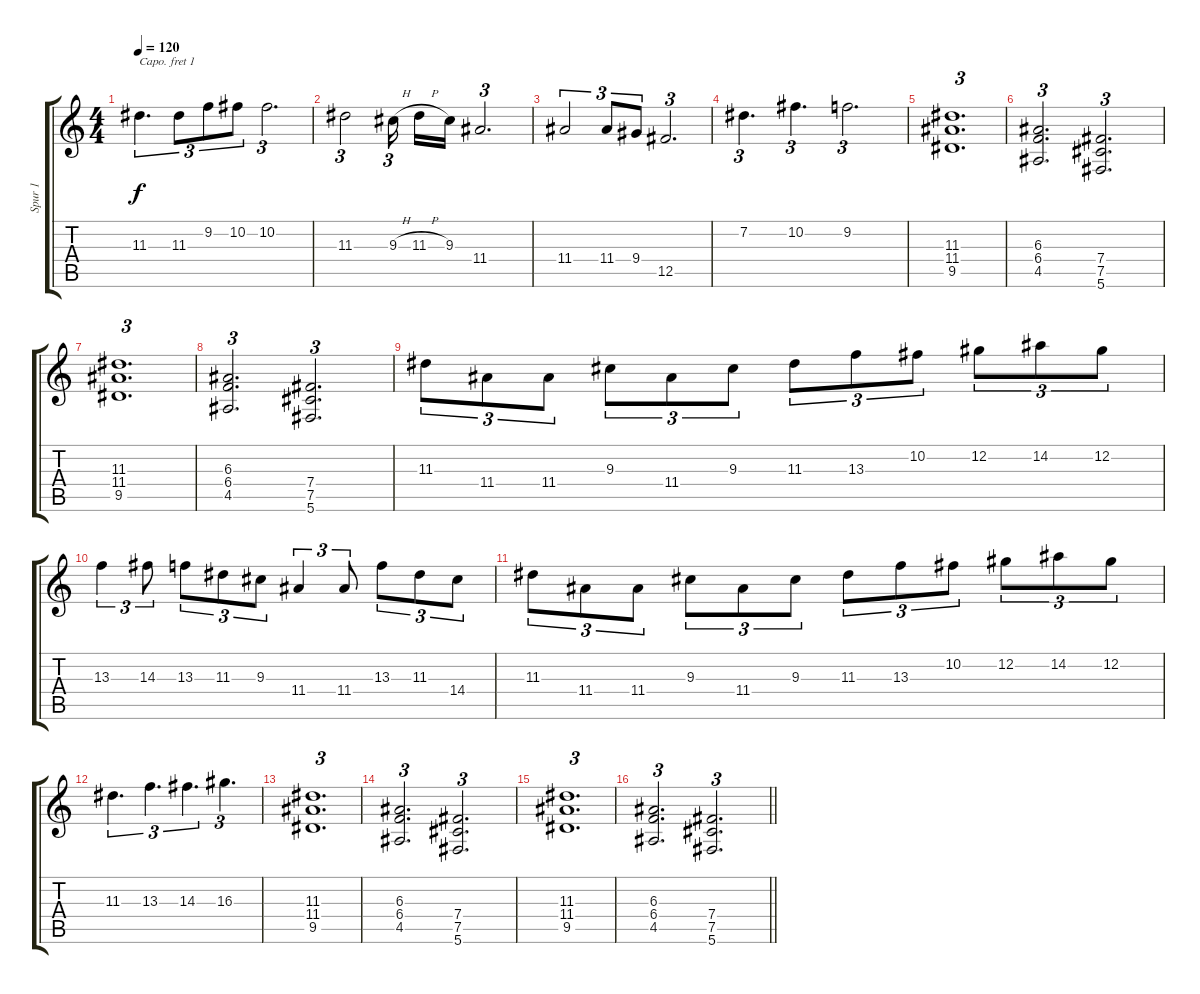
\track ("Spur 1" "Spur 1") {instrument distortionguitar}
\staff {score tabs}
\capo 1
\tuning (C4 G3 Eb3 Bb2 F2 C2) {hide}
\ts (4 4)
\tempo 120
\clef g2
\ks c
11.3.4{d tu (3 2) dy f} 11.3.8{tu (3 2)} 9.2.8{tu (3 2)} 10.2.8{tu (3 2)} 10.2.2{d tu (3 2)} |
11.3.2{tu (3 2)} 9.3{h}.16{tu (3 2) beam splitsecondary} 11.3{h}.16 9.3.16 11.4.2{d tu (3 2)} |
11.4.2{tu (3 2)} 11.4.8{tu (3 2)} 9.4.8{tu (3 2)} 12.5.2{d tu (3 2)} |
7.2.4{d tu (3 2)} 10.2.4{d tu (3 2)} 9.2.2{d tu (3 2)} |
(11.3 11.4 9.5).1{d tu (3 2)} |
(6.3 6.4 4.5).2{d tu (3 2)} (7.4 7.5 5.6).2{d tu (3 2)} |
(11.3 11.4 9.5).1{d tu (3 2)} |
(6.3 6.4 4.5).2{d tu (3 2)} (7.4 7.5 5.6).2{d tu (3 2)} |
11.3.8{tu (3 2)} 11.4.8{tu (3 2)} 11.4.8{tu (3 2)} 9.3.8{tu (3 2)} 11.4.8{tu (3 2)} 9.3.8{tu (3 2)} 11.3.8{tu (3 2)} 13.3.8{tu (3 2)} 10.2.8{tu (3 2)} 12.2.8{tu (3 2)} 14.2.8{tu (3 2)} 12.2.8{tu (3 2)} |
13.3.4{tu (3 2)} 14.3.8{tu (3 2)} 13.3.8{tu (3 2)} 11.3.8{tu (3 2)} 9.3.8{tu (3 2)} 11.4.4{tu (3 2)} 11.4.8{tu (3 2)} 13.3.8{tu (3 2)} 11.3.8{tu (3 2)} 14.4.8{tu (3 2)} |
11.3.8{tu (3 2)} 11.4.8{tu (3 2)} 11.4.8{tu (3 2)} 9.3.8{tu (3 2)} 11.4.8{tu (3 2)} 9.3.8{tu (3 2)} 11.3.8{tu (3 2)} 13.3.8{tu (3 2)} 10.2.8{tu (3 2)} 12.2.8{tu (3 2)} 14.2.8{tu (3 2)} 12.2.8{tu (3 2)} |
11.3.4{d tu (3 2)} 13.3.4{d tu (3 2)} 14.3.4{d tu (3 2)} 16.3.4{d tu (3 2)} |
(11.3 11.4 9.5).1{d tu (3 2)} |
(6.3 6.4 4.5).2{d tu (3 2)} (7.4 7.5 5.6).2{d tu (3 2)} |
(11.3 11.4 9.5).1{d tu (3 2)} |
\barLineRight lightlight
(6.3 6.4 4.5).2{d tu (3 2)} (7.4 7.5 5.6).2{d tu (3 2)}
